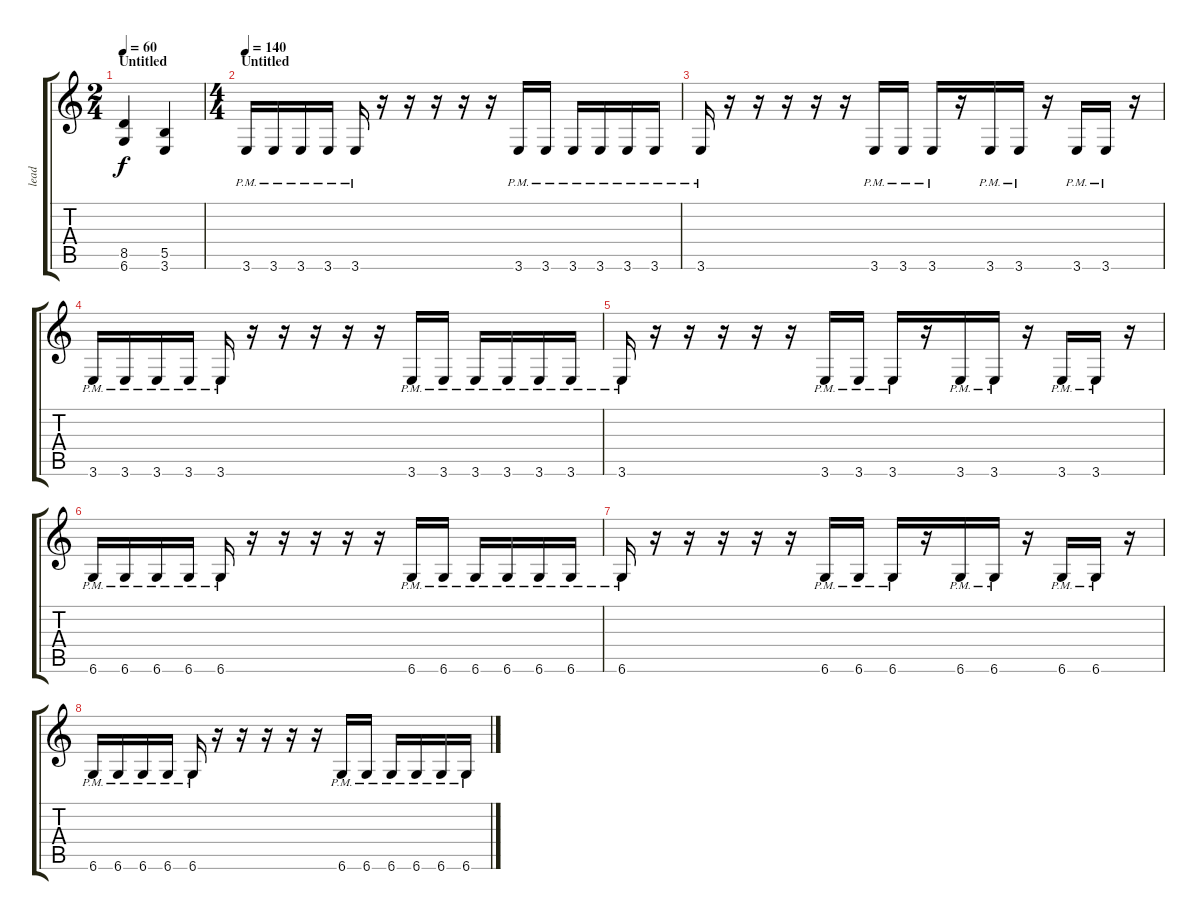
\track ("lead" "lead") {instrument distortionguitar}
\staff {score tabs}
\tuning (Db4 Ab3 E3 B2 Gb2 Db2) {hide}
\ts (2 4)
\section ("" "Untitled")
\tempo 60
\clef g2
\ks c
(8.5 6.6).4{dy f} (5.5 3.6).4 |
\ts (4 4)
\section ("" "Untitled")
\tempo 140
3.6{pm}.16 3.6{pm}.16 3.6{pm}.16 3.6{pm}.16 3.6{pm}.16 r.16 r.16 r.16 r.16 r.16 3.6{pm}.16 3.6{pm}.16 3.6{pm}.16 3.6{pm}.16 3.6{pm}.16 3.6{pm}.16 |
3.6{pm}.16 r.16 r.16 r.16 r.16 r.16 3.6{pm}.16 3.6{pm}.16 3.6{pm}.16 r.16 3.6{pm}.16 3.6{pm}.16 r.16 3.6{pm}.16 3.6{pm}.16 r.16 |
3.6{pm}.16 3.6{pm}.16 3.6{pm}.16 3.6{pm}.16 3.6{pm}.16 r.16 r.16 r.16 r.16 r.16 3.6{pm}.16 3.6{pm}.16 3.6{pm}.16 3.6{pm}.16 3.6{pm}.16 3.6{pm}.16 |
3.6{pm}.16 r.16 r.16 r.16 r.16 r.16 3.6{pm}.16 3.6{pm}.16 3.6{pm}.16 r.16 3.6{pm}.16 3.6{pm}.16 r.16 3.6{pm}.16 3.6{pm}.16 r.16 |
6.6{pm}.16 6.6{pm}.16 6.6{pm}.16 6.6{pm}.16 6.6{pm}.16 r.16 r.16 r.16 r.16 r.16 6.6{pm}.16 6.6{pm}.16 6.6{pm}.16 6.6{pm}.16 6.6{pm}.16 6.6{pm}.16 |
6.6{pm}.16 r.16 r.16 r.16 r.16 r.16 6.6{pm}.16 6.6{pm}.16 6.6{pm}.16 r.16 6.6{pm}.16 6.6{pm}.16 r.16 6.6{pm}.16 6.6{pm}.16 r.16 |
6.6{pm}.16 6.6{pm}.16 6.6{pm}.16 6.6{pm}.16 6.6{pm}.16 r.16 r.16 r.16 r.16 r.16 6.6{pm}.16 6.6{pm}.16 6.6{pm}.16 6.6{pm}.16 6.6{pm}.16 6.6{pm}.16
